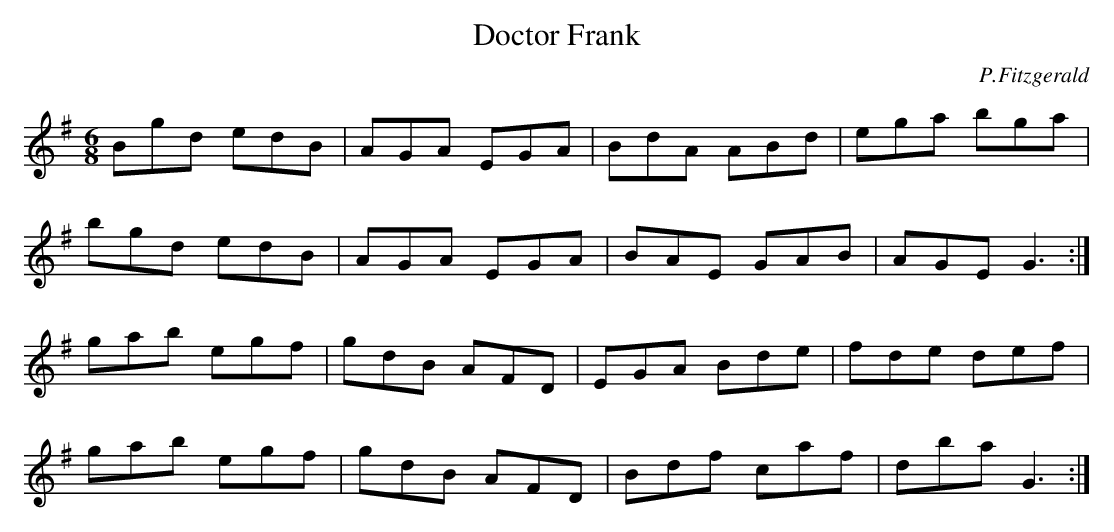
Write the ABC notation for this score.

X:1
T: Doctor Frank
C: P.Fitzgerald
M: 6/8
L: 1/8
K: G
Bgd edB | AGA EGA | BdA ABd | ega bga |
bgd edB | AGA EGA | BAE GAB | AGE G3 :|
gab egf | gdB AFD | EGA Bde | fde def |
gab egf | gdB AFD | Bdf caf | dba G3 :|
